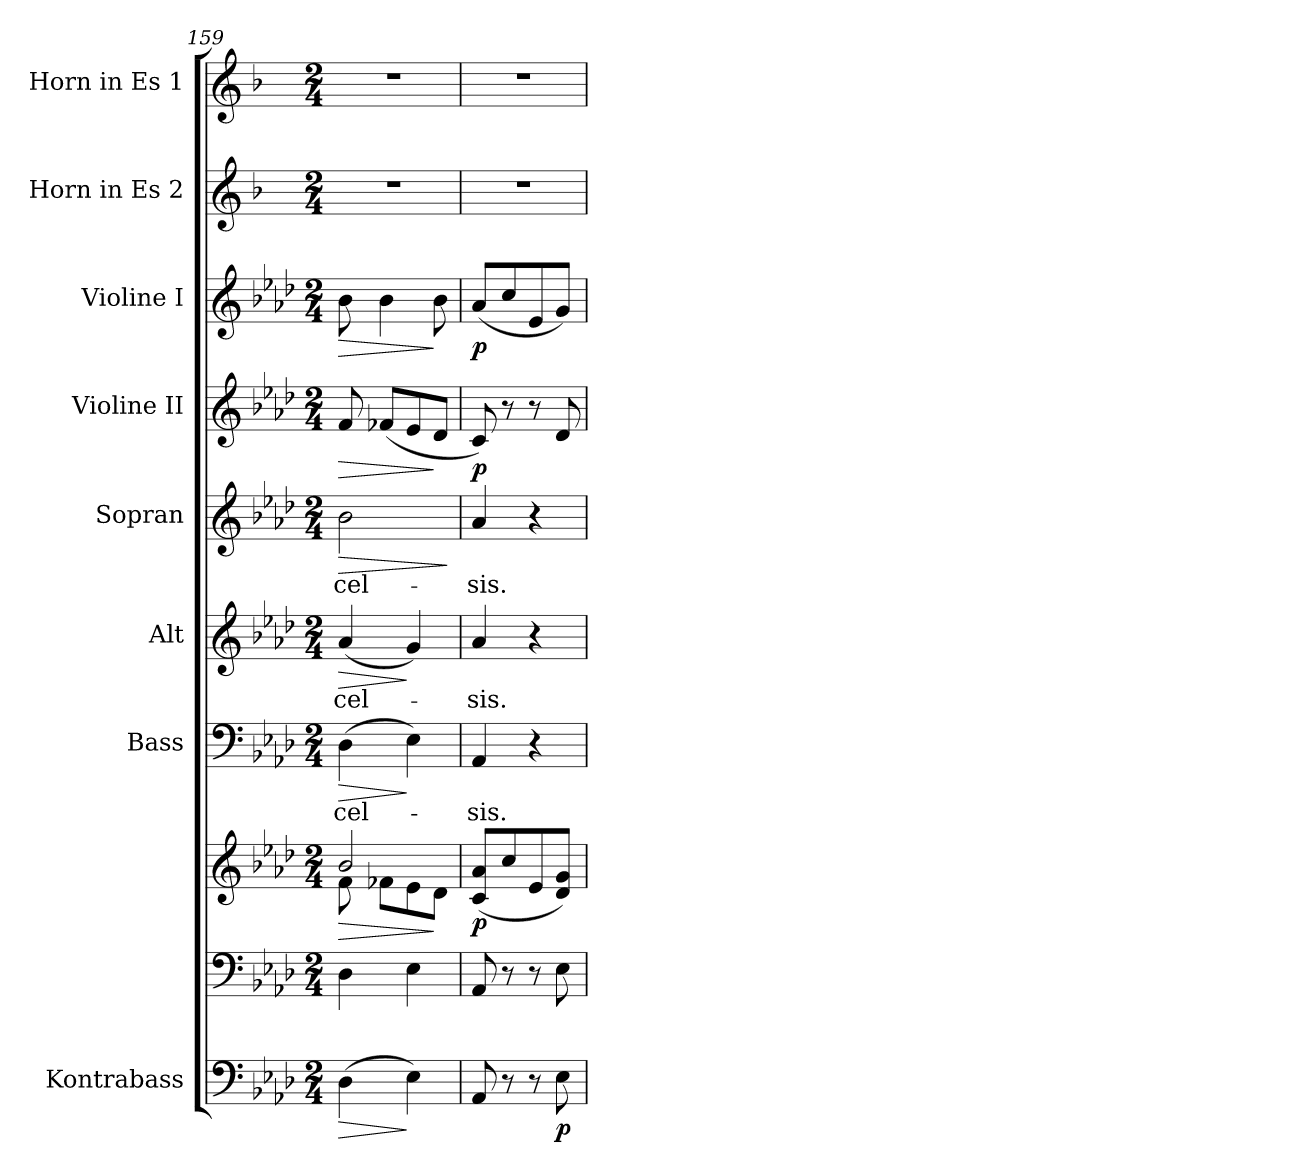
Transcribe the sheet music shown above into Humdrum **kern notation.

**kern	**dynam	**kern	**kern	**dynam	**kern	**text	**dynam	**kern	**text	**dynam	**kern	**text	**dynam	**kern	**dynam	**kern	**dynam	**kern	**kern
*part9	*part9	*part8	*part8	*part8	*part7	*part7	*part7	*part6	*part6	*part6	*part5	*part5	*part5	*part4	*part4	*part3	*part3	*part2	*part1
*staff10	*staff10	*staff9	*staff8	*staff8/9	*staff7	*staff7	*staff7	*staff6	*staff6	*staff6	*staff5	*staff5	*staff5	*staff4	*staff4	*staff3	*staff3	*staff2	*staff1
*I"Kontrabass	*	*	*	*	*I"Bass	*	*	*I"Alt	*	*	*I"Sopran	*	*	*I"Violine II	*	*I"Violine I	*	*I"Horn in Es 2	*I"Horn in Es 1
*I'Kb.	*	*	*	*	*I'B.	*	*	*I'A.	*	*	*I'S.	*	*	*I'Vl. II	*	*I'Vl. I	*	*	*
*clefF4	*	*clefF4	*clefG2	*	*clefF4	*	*	*clefG2	*	*	*clefG2	*	*	*clefG2	*	*clefG2	*	*clefG2	*clefG2
*ITrd7c12	*	*	*	*	*	*	*	*	*	*	*	*	*	*	*	*	*	*ITrd5c9	*ITrd5c9
*k[b-e-a-d-]	*	*k[b-e-a-d-]	*k[b-e-a-d-]	*	*k[b-e-a-d-]	*	*	*k[b-e-a-d-]	*	*	*k[b-e-a-d-]	*	*	*k[b-e-a-d-]	*	*k[b-e-a-d-]	*	*k[b-e-a-d-]	*k[b-e-a-d-]
*A-:	*	*A-:	*A-:	*	*A-:	*	*	*A-:	*	*	*A-:	*	*	*A-:	*	*A-:	*	*A-:	*A-:
*M2/4	*	*M2/4	*M2/4	*	*M2/4	*	*	*M2/4	*	*	*M2/4	*	*	*M2/4	*	*M2/4	*	*M2/4	*M2/4
=159	=159	=159	=159	=159	=159	=159	=159	=159	=159	=159	=159	=159	=159	=159	=159	=159	=159	=159	=159
!	!LO:HP:b	!	!	!LO:HP:b	!	!LO:LY:b	!LO:HP:b	!	!LO:LY:b	!LO:HP:b	!	!LO:LY:b	!LO:HP:b	!	!LO:HP:b	!	!LO:HP:b	!	!
*	*	*	*^	*	*	*	*	*	*	*	*	*	*	*	*	*	*	*	*
(>4DD-\	>	4D-\	2b-/	8f\	>	(>4D-\	-cel-	>	(<4a-/	-cel-	>	2b-\	-cel-	>	8f/	>	8b-\	>	2r	2r
.	.	.	.	8f-X\L	.	.	.	.	.	.	.	.	.	.	(<8f-X/L	.	4b-\	.	.	.
4EE-\)	]	4E-\	.	8e-\	.	4E-\)	.	]	4g/)	.	]	.	.	.	8e-/	.	.	.	.	.
.	.	.	.	8d-\J	]	.	.	.	.	.	.	.	.	.	8d-/J	]	8b-\	]	.	.
*	*	*	*v	*v	*	*	*	*	*	*	*	*	*	*	*	*	*	*	*	*
.	.	.	.	.	.	.	.	.	.	.	.	.	]	.	.	.	.	.	.
=160	=160	=160	=160	=160	=160	=160	=160	=160	=160	=160	=160	=160	=160	=160	=160	=160	=160	=160	=160
!	!	!	!	!LO:DY:b	!	!LO:LY:b	!	!	!LO:LY:b	!	!	!LO:LY:b	!	!	!LO:DY:b	!	!LO:DY:b	!	!
8AAA-/	.	8AA-/	(<8c/ 8a-/L	p	4AA-/	-sis.	.	4a-/	-sis.	.	4a-/	-sis.	.	8c/)	p	(<8a-/L	p	2r	2r
8r	.	8r	8cc/	.	.	.	.	.	.	.	.	.	.	8r	.	8cc/	.	.	.
8r	.	8r	8e-/	.	4r	.	.	4r	.	.	4r	.	.	8r	.	8e-/	.	.	.
!	!LO:DY:b	!	!	!	!	!	!	!	!	!	!	!	!	!	!	!	!	!	!
8EE-\	p	8E-\	8d-/ 8g/J)	.	.	.	.	.	.	.	.	.	.	8d-/	.	8g/J)	.	.	.
=	=	=	=	=	=	=	=	=	=	=	=	=	=	=	=	=	=	=	=
*-	*-	*-	*-	*-	*-	*-	*-	*-	*-	*-	*-	*-	*-	*-	*-	*-	*-	*-	*-
